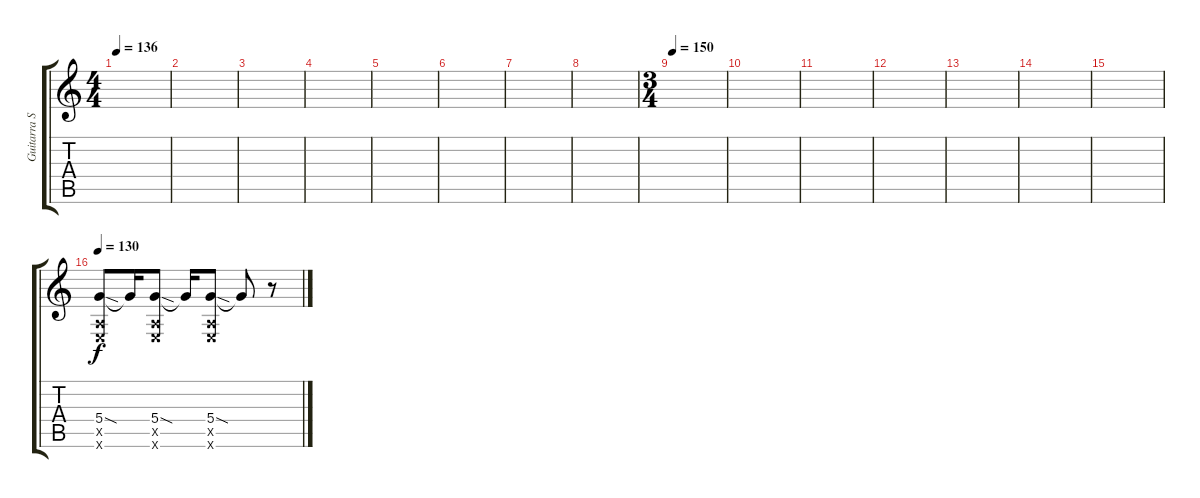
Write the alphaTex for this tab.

\track ("Guitarra Solo" "Guitarra S") {instrument overdrivenguitar}
\staff {score tabs}
\tuning (E4 B3 G3 D3 A2 E2) {hide}
\ts (4 4)
\tempo 136
\clef g2
\ks c
|
|
|
|
|
|
|
|
\ts (3 4)
\tempo 150
|
|
|
|
|
|
|
\tempo 130
(5.4{sod} 0.5{x} 0.6{x}).8 5.4{t}.16 (5.4{sod} 0.5{x} 0.6{x}).8 5.4{t}.16 (5.4{sod} 0.5{x} 0.6{x}).8 5.4{t}.8 r.8
